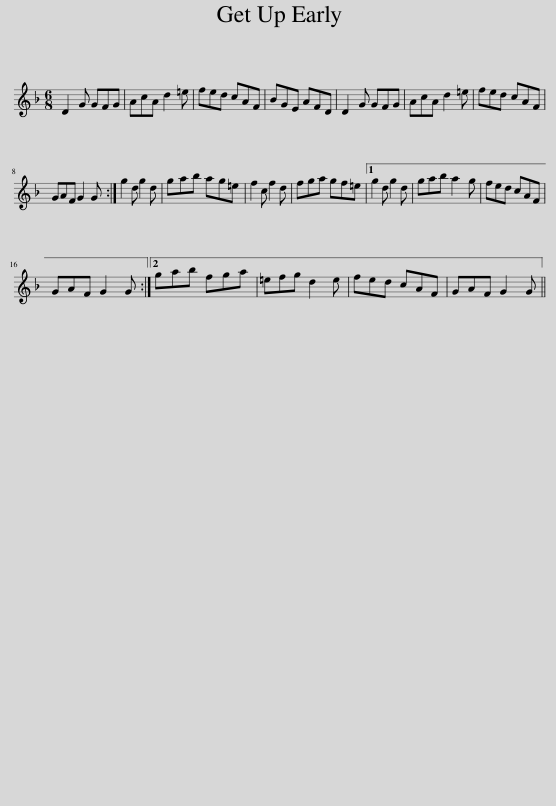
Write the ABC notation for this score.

X:1
L:1/8
M:6/8
I:linebreak $
K:F
V:1 treble
V:1
 D2 G GFG | AcA d2 =e | fed cAF | BGE AFD | D2 G GFG | %5
 AcA d2 =e | fed cAF |$ GAF G2 G :| g2 d g2 d | gab ag=e | %10
 f2 c f2 d | fga gf=e |1 g2 d g2 d | gab a2 g | fed cAF |$ %15
 GAF G2 G :|2 gab fga | =efg d2 e | fed cAF | GAF G2 G || %20
